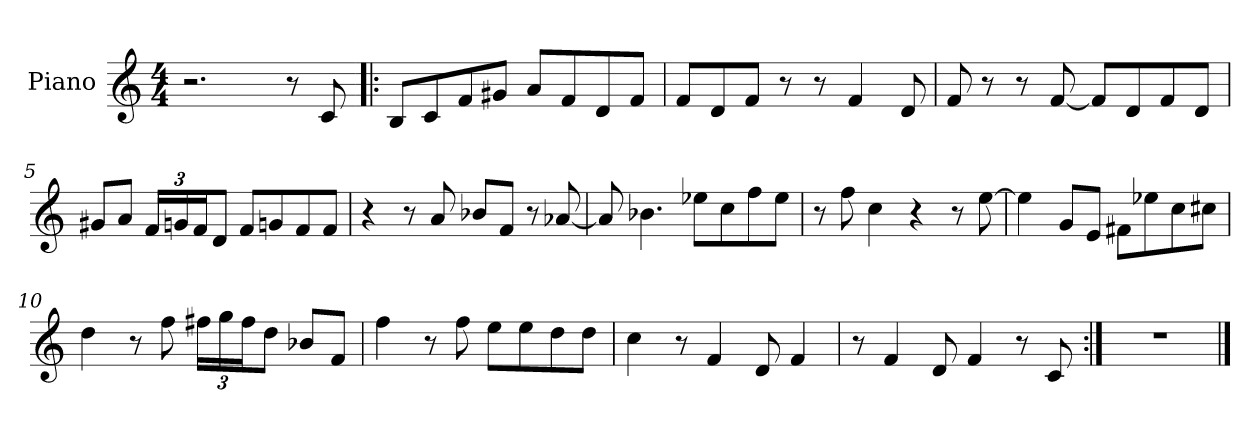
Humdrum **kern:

**kern
*part1
*staff1
*I"Piano
*I'Pno.
*clefG2
*k[]
*M4/4
*MM120
=1
2.r
8r
8c/
=2!|:
8B/L
8c/
8f/
8g#X/J
8a/L
8f/
8d/
8f/J
=3
8f/L
8d/
8f/J
8r
8r
4f/
8d/
=4
8f/
8r
8r
[8f/
8f/L]
8d/
8f/
8d/J
!!LO:LB:g=z
=5
8g#X/L
8a/J
*Xbrackettup
24f/LL
24gn/
24f/J
8d/J
8f/L
8gn/
8f/
8f/J
=6
4r
8r
8a/
8b-X/L
8f/J
8r
[8a-X/
=7
8a-/]
4.b-X\
8ee-X\L
8cc\
8ff\
8ee-\J
!!LO:LB:g=z
=8
8r
8ff\
4cc\
4r
8r
[8ee\
!!LO:LB:g=z
=9
4ee\]
8g/L
8e/J
8f#X\L
8ee-X\
8cc\
8cc#X\J
=10
4dd\
8r
8ff\
24ff#X\LL
24gg\
24ff#\J
8dd\J
8b-X/L
8f/J
=11
4ff\
8r
8ff\
8ee\L
8ee\
8dd\
8dd\J
!!LO:LB:g=z
=12
4cc\
8r
4f/
8d/
4f/
=13
8r
4f/
8d/
4f/
8r
8c/
=14:|!
1r
==
*-
